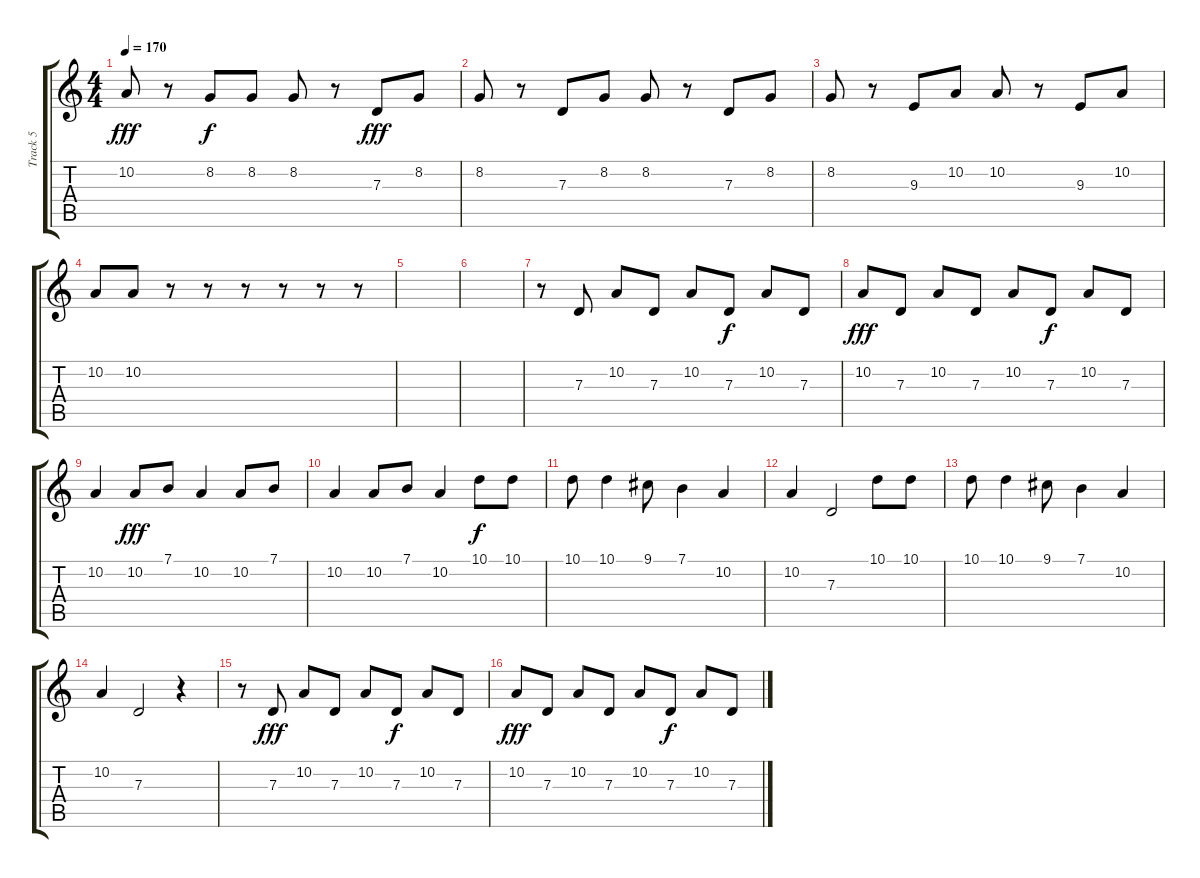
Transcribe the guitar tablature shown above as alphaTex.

\track ("Track 5" "Track 5") {instrument lead2sawtooth}
\staff {score tabs}
\tuning (E4 B3 G3 D3 A2 E2) {hide}
\ts (4 4)
\tempo 170
\clef g2
\ks c
10.2.8{dy fff} r.8 8.2.8{dy f} 8.2.8 8.2.8 r.8 7.3.8{dy fff} 8.2.8 |
8.2.8 r.8 7.3.8 8.2.8 8.2.8 r.8 7.3.8 8.2.8 |
8.2.8 r.8 9.3.8 10.2.8 10.2.8 r.8 9.3.8 10.2.8 |
10.2.8 10.2.8 r.8 r.8 r.8 r.8 r.8 r.8 |
|
|
r.8 7.3.8 10.2.8 7.3.8 10.2.8 7.3.8{dy f} 10.2.8 7.3.8 |
10.2.8{dy fff} 7.3.8 10.2.8 7.3.8 10.2.8 7.3.8{dy f} 10.2.8 7.3.8 |
10.2.4 10.2.8{dy fff} 7.1.8 10.2.4 10.2.8 7.1.8 |
10.2.4 10.2.8 7.1.8 10.2.4 10.1.8{dy f} 10.1.8 |
10.1.8 10.1.4 9.1.8 7.1.4 10.2.4 |
10.2.4 7.3.2 10.1.8 10.1.8 |
10.1.8 10.1.4 9.1.8 7.1.4 10.2.4 |
10.2.4 7.3.2 r.4 |
r.8 7.3.8{dy fff} 10.2.8 7.3.8 10.2.8 7.3.8{dy f} 10.2.8 7.3.8 |
10.2.8{dy fff} 7.3.8 10.2.8 7.3.8 10.2.8 7.3.8{dy f} 10.2.8 7.3.8
